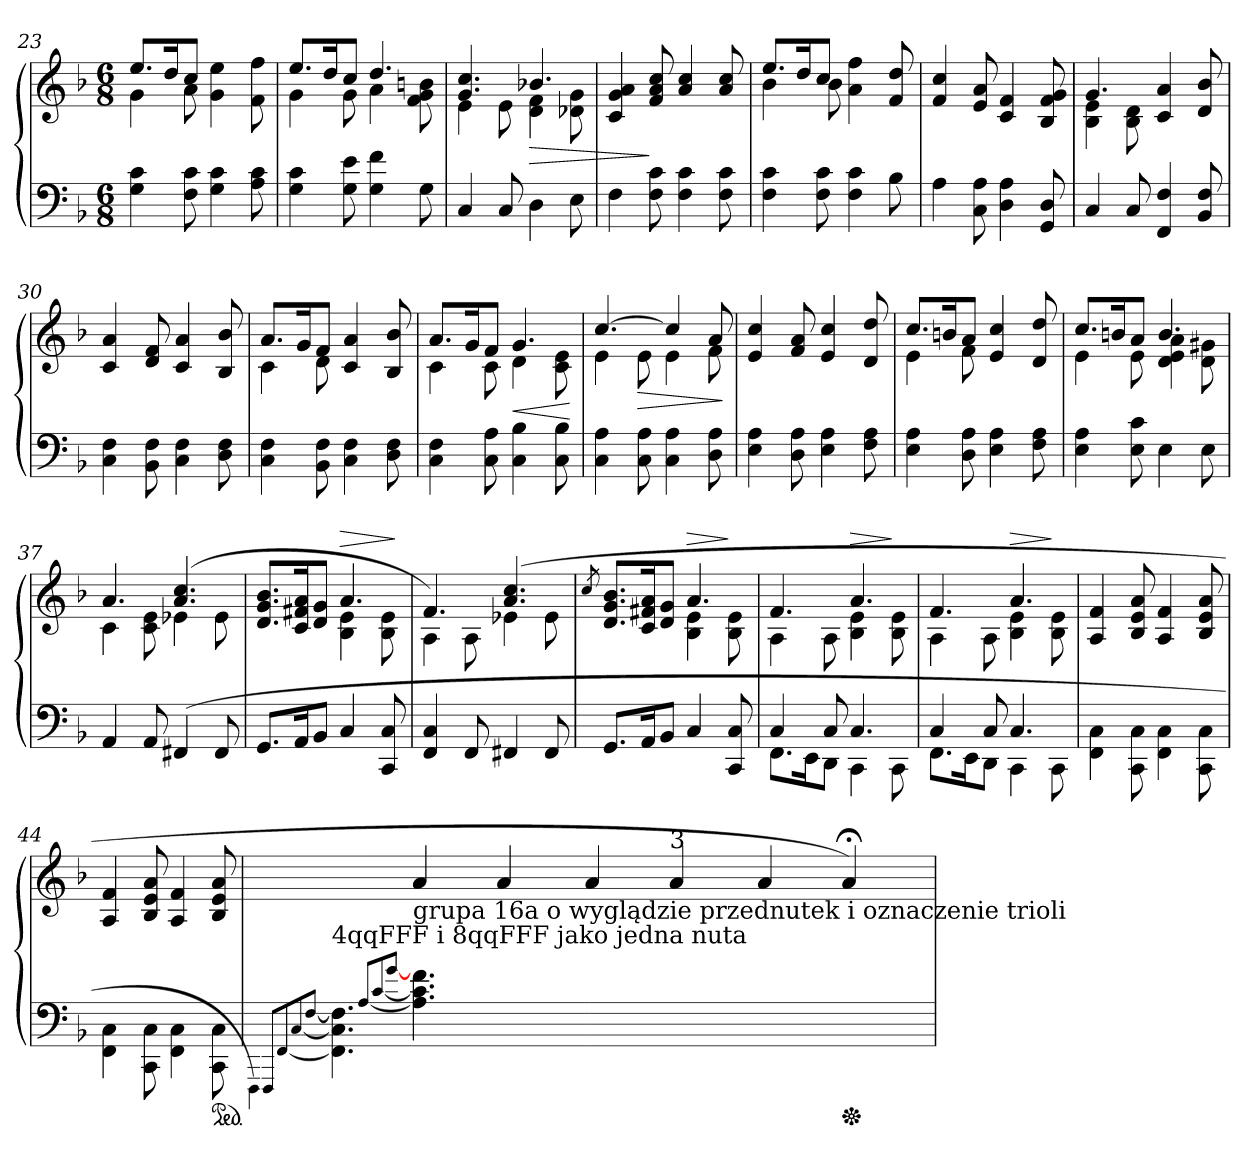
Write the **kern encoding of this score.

**kern	**kern	**dynam
*part1	*part1	*part1
*staff2	*staff1	*staff1/2
*clefF4	*clefG2	*
*k[b-]	*k[b-]	*
*M6/8	*M6/8	*
=23	=23	=23
*	*^	*
4G 4c	8.eeL	4g	.
.	16ddK	.	.
8F 8c	8ccJ	8a	.
4G 4c	4.rbbbyy	4g 4ee	.
8A 8c	.	8f 8ff	.
=24	=24	=24	=24
4G 4c	8.eeL	4g	.
.	16ddK	.	.
8G 8e	8ccJ	8g	.
4G 4f	4.dd	4a	.
8G	.	8f 8g 8bn	.
=25	=25	=25	=25
4C	4.g 4.cc	4e	.
8C	.	8e	.
4D	4.b-X	4d 4f	>
8E	.	8d-X 8g	.
*	*v	*v	*
=26	=26	=26
4F\	4c/ 4g/ 4a/	.
8F 8c	8f 8a 8cc	]
4F 4c	4a/ 4cc/	.
8F 8c	8a/ 8cc/	.
=27	=27	=27
*	*^	*
4F 4c	8.eeL	4b-	.
.	16ddK	.	.
8F 8c	8ccJ	8b-	.
4F 4c	4.reeeyy	4a 4ff	.
8B-	.	8f/ 8dd/	.
*	*v	*v	*
=28	=28	=28
4A	4f 4cc	.
8C 8A	8e 8a	.
4D 4A	4c 4f	.
8GG 8D	8B- 8f 8g	.
=29	=29	=29
*	*^	*
4C	4.g	4B- 4e	.
8C	.	8B- 8d	.
4FF 4F	4c 4a	4.rFyy	.
8BB-/ 8F/	8d 8b-	.	.
*	*v	*v	*
=30	=30	=30
4C 4F	4c 4a	.
8BB- 8F	8d 8f	.
4C 4F	4c 4a	.
8D 8F	8B- 8b-	.
=31	=31	=31
*	*^	*
4C 4F	8.aL	4c	.
.	16gK	.	.
8BB- 8F	8fJ	8d	.
4C 4F	4c 4a	4.rFyy	.
8D 8F	8B- 8b-	.	.
=32	=32	=32	=32
4C 4F	8.aL	4c	.
.	16gK	.	.
8C 8A	8fJ	8c	.
4C 4B-	4.g	4d	<
8C 8B-	.	8c 8e	.
*	*v	*v	*
.	.	[
=33	=33	=33
*	*^	*
4C 4A	[4.cc	4e	.
8C 8A	.	8e	>
4C 4A	4cc]	4e	.
8D 8A	8a	8f	.
*	*v	*v	*
.	.	]
=34	=34	=34
4E 4A	4e 4cc	.
8D 8A	8f 8a	.
4E 4A	4e 4cc	.
8F 8A	8d 8dd	.
=35	=35	=35
*	*^	*
4E 4A	8.ccL	4e	.
.	16bnK	.	.
8D 8A	8aJ	8f	.
4E 4A	4e 4cc	4.rFyy	.
8F 8A	8d 8dd	.	.
=36	=36	=36	=36
4E 4A	8.ccL	4e	.
.	16bnK	.	.
8E 8c	8aJ	8e	.
4E	4.b	4d 4e 4a	.
8E	.	8d 8g#X	.
=37	=37	=37	=37
4AA	4.a	4c	.
8AA	.	8c 8e	.
(<4FF#X/	(4.a 4.cc	4e-X	.
8FF#	.	8e-	.
=38	=38	=38	=38
8.GGL	8.d 8.g 8.b-L	4.rAyy	.
16AAK	16c 16f#X 16aK	.	.
8BB-J	8d 8gJ	.	.
!	!	!	!LO:HP:a
4C	4.a	4B- 4e	>
8CC 8C	.	8B- 8e	.
*	*v	*v	*
.	.	]
=39	=39	=39
*	*^	*
4FF 4C	4.f)	4A	.
8FF	.	8A	.
4FF#X	(4.a 4.cc	4e-X	.
8FF#	.	8e-	.
=40	=40	=40	=40
.	8qcc/	.	.
8.GGL	8.d 8.g 8.b-L	4.rFyy	.
16AAK	16c 16f#X 16aK	.	.
8BB-J	8d 8gJ	.	.
!	!	!	!LO:HP:a
4C	4.a	4B- 4e	>
8CC 8C	.	8B- 8e	]
=41	=41	=41	=41
*^	*	*	*
4C	8.FFL	4.f	4A	.
.	16EEK	.	.	.
8C	8DDJ	.	8A	.
!	!	!	!	!LO:HP:a
4.C	4CC	4.a	4B- 4e	>
.	8CC	.	8B- 8e	]
=42	=42	=42	=42	=42
4C	8.FFL	4.f	4A	.
.	16EEK	.	.	.
8C	8DDJ	.	8A	.
!	!	!	!	!LO:HP:a
4.C	4CC	4.a	4B- 4e	>
.	8CC	.	8B- 8e	]
=43	=43	=43	=43	=43
!	!	!LO:TX:a:i:color=crimson:t=⚠	!	!
*v	*v	*	*	*
*	*v	*v	*
4FF\ 4C\	4A/ 4f/	.
8CC\ 8C\	8B-/ 8e/ 8a/	.
4FF\ 4C\	4A/ 4f/	.
8CC\ 8C\	8B-/ 8e/ 8a/	.
=44	=44	=44
4FF\ 4C\	4A/ 4f/	.
8CC\ 8C\	8B-/ 8e/ 8a/	.
4FF\ 4C\	4A/ 4f/	.
!LO:TX:a:t=ped przed przednutkami	!	!
*ped	*	*
8CC\ 8C\	8B-/ 8e/ 8a/	.
=45	=45	=45
4qqFFF\)	.	.
8qqFFF/L	.	.
[8qqFF/	.	.
[8qqC/	.	.
[8qqF/J	.	.
!LO:TX:a:t=4qqFFF i 8qqFFF jako jedna nuta	!	!
4.FF]\ 4.C]\ 4.F]\	4.ryy	.
[8qqA/L	.	.
[8qqc/	.	.
[8qqg/J	.	.
!LO:TX:a:t=grupa 16a o wyglądzie przednutek i oznaczenie trioli	!	!
!	!LO:N:vis=4	!
4.A]\ 4.c]\ 4.f]\	16a/	.
!	!LO:N:vis=4	!
.	16a/	.
!	!LO:N:vis=4	!
.	16a/	.
!	!LO:TX:a:t=3	!
!	!LO:N:vis=4	!
.	16a/	.
!	!LO:N:vis=4	!
.	16a/	.
!	!LO:N:vis=4	!
*Xped	*	*
.	16a;</)	.
=	=	=
*-	*-	*-
